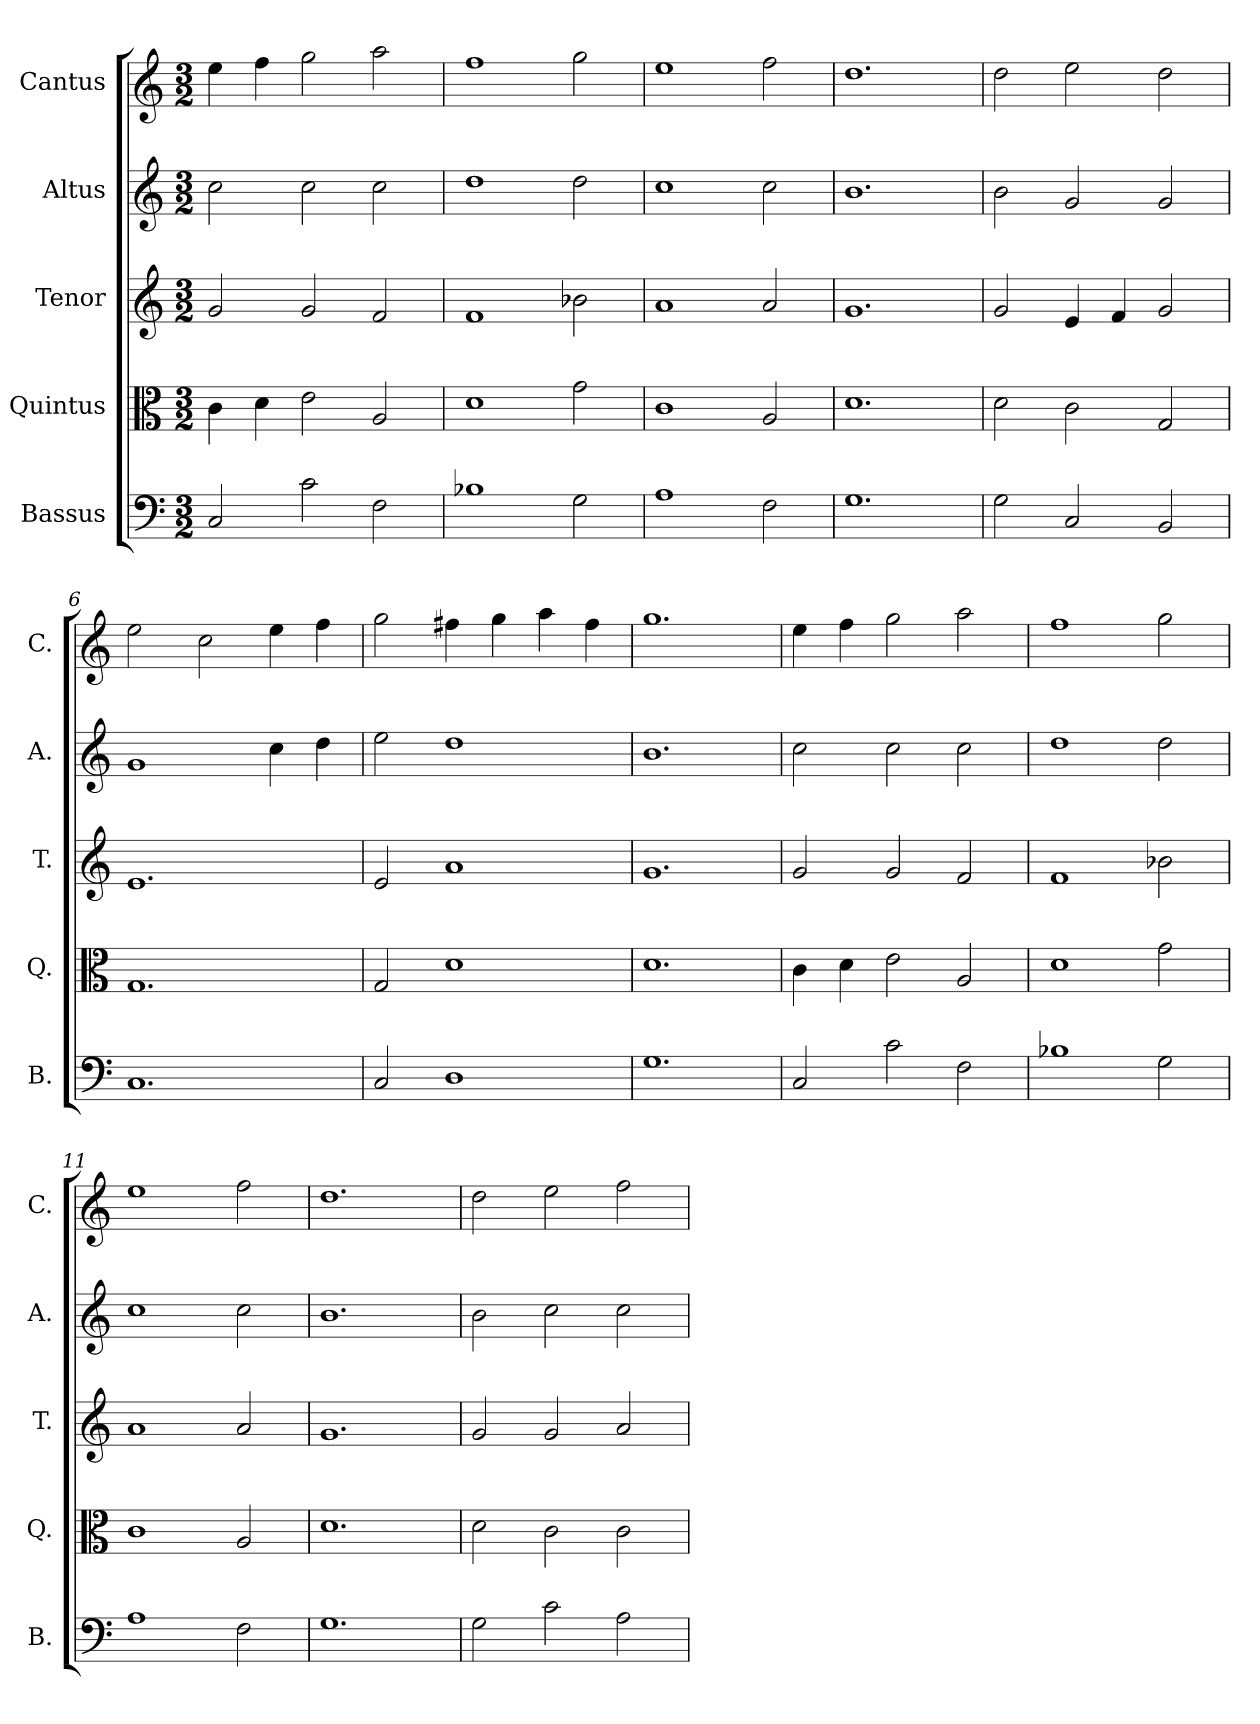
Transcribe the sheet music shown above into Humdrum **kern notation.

**kern	**kern	**kern	**kern	**kern
*part5	*part4	*part3	*part2	*part1
*staff5	*staff4	*staff3	*staff2	*staff1
*I"Bassus	*I"Quintus	*I"Tenor	*I"Altus	*I"Cantus
*I'B.	*I'Q.	*I'T.	*I'A.	*I'C.
*clefF4	*clefC3	*clefG2	*clefG2	*clefG2
*k[]	*k[]	*k[]	*k[]	*k[]
*C:	*C:	*C:	*C:	*C:
*M3/2	*M3/2	*M3/2	*M3/2	*M3/2
=1	=1	=1	=1	=1
2C/	4c\	2g/	2cc\	4ee\
.	4d\	.	.	4ff\
2c\	2e\	2g/	2cc\	2gg\
2F\	2A/	2f/	2cc\	2aa\
=2	=2	=2	=2	=2
1B-X\	1d\	1f/	1dd\	1ff\
2G\	2g\	2b-X\	2dd\	2gg\
=3	=3	=3	=3	=3
1A\	1c\	1a/	1cc\	1ee\
2F\	2A/	2a/	2cc\	2ff\
=4	=4	=4	=4	=4
1.G\	1.d\	1.g/	1.b\	1.dd\
=5	=5	=5	=5	=5
2G\	2d\	2g/	2b\	2dd\
2C/	2c\	4e/	2g/	2ee\
.	.	4f/	.	.
2BB/	2G/	2g/	2g/	2dd\
=6	=6	=6	=6	=6
1.C/	1.G/	1.e/	1g/	2ee\
.	.	.	.	2cc\
.	.	.	4cc\	4ee\
.	.	.	4dd\	4ff\
=7	=7	=7	=7	=7
2C/	2G/	2e/	2ee\	2gg\
1D\	1d\	1a/	1dd\	4ff#X\
.	.	.	.	4gg\
.	.	.	.	4aa\
.	.	.	.	4ff#\
=8	=8	=8	=8	=8
1.G\	1.d\	1.g/	1.b\	1.gg\
=9	=9	=9	=9	=9
2C/	4c\	2g/	2cc\	4ee\
.	4d\	.	.	4ff\
2c\	2e\	2g/	2cc\	2gg\
2F\	2A/	2f/	2cc\	2aa\
=10	=10	=10	=10	=10
1B-X\	1d\	1f/	1dd\	1ff\
2G\	2g\	2b-X\	2dd\	2gg\
!!LO:LB:g=z
=11	=11	=11	=11	=11
1A\	1c\	1a/	1cc\	1ee\
2F\	2A/	2a/	2cc\	2ff\
=12	=12	=12	=12	=12
1.G\	1.d\	1.g/	1.b\	1.dd\
=13	=13	=13	=13	=13
2G\	2d\	2g/	2b\	2dd\
2c\	2c\	2g/	2cc\	2ee\
2A\	2c\	2a/	2cc\	2ff\
=	=	=	=	=
*-	*-	*-	*-	*-
